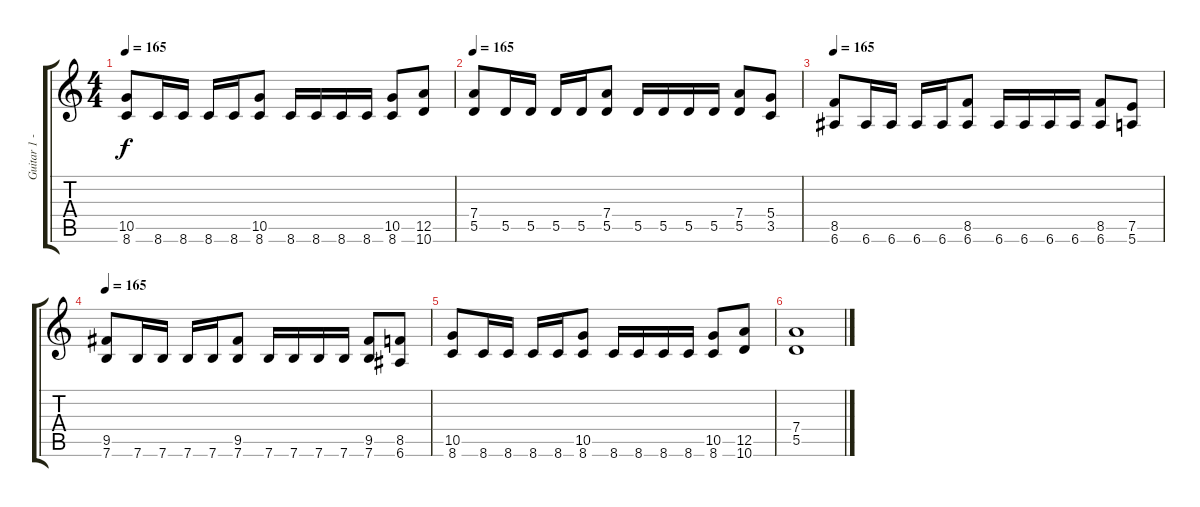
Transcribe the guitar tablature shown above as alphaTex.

\track ("Guitar 1 - Pato" "Guitar 1 -") {instrument distortionguitar}
\staff {score tabs}
\tuning (E4 B3 G3 D3 A2 E2) {hide}
\ts (4 4)
\tempo 165
\clef g2
\ks c
(10.5 8.6).8{dy f} 8.6.16 8.6.16 8.6.16 8.6.16 (10.5 8.6).8 8.6.16 8.6.16 8.6.16 8.6.16 (10.5 8.6).8 (12.5 10.6).8 |
\tempo 165
(7.4 5.5).8{volume 13 balance 11 instrument distortionguitar} 5.5.16 5.5.16 5.5.16 5.5.16 (7.4 5.5).8 5.5.16 5.5.16 5.5.16 5.5.16 (7.4 5.5).8 (5.4 3.5).8 |
\tempo 165
(8.5 6.6).8 6.6.16 6.6.16 6.6.16 6.6.16 (8.5 6.6).8 6.6.16 6.6.16 6.6.16 6.6.16 (8.5 6.6).8 (7.5 5.6).8 |
\tempo 165
(9.5 7.6).8 7.6.16 7.6.16 7.6.16 7.6.16 (9.5 7.6).8 7.6.16 7.6.16 7.6.16 7.6.16 (9.5 7.6).8 (8.5 6.6).8 |
(10.5 8.6).8 8.6.16 8.6.16 8.6.16 8.6.16 (10.5 8.6).8 8.6.16 8.6.16 8.6.16 8.6.16 (10.5 8.6).8 (12.5 10.6).8 |
(7.4 5.5).1
